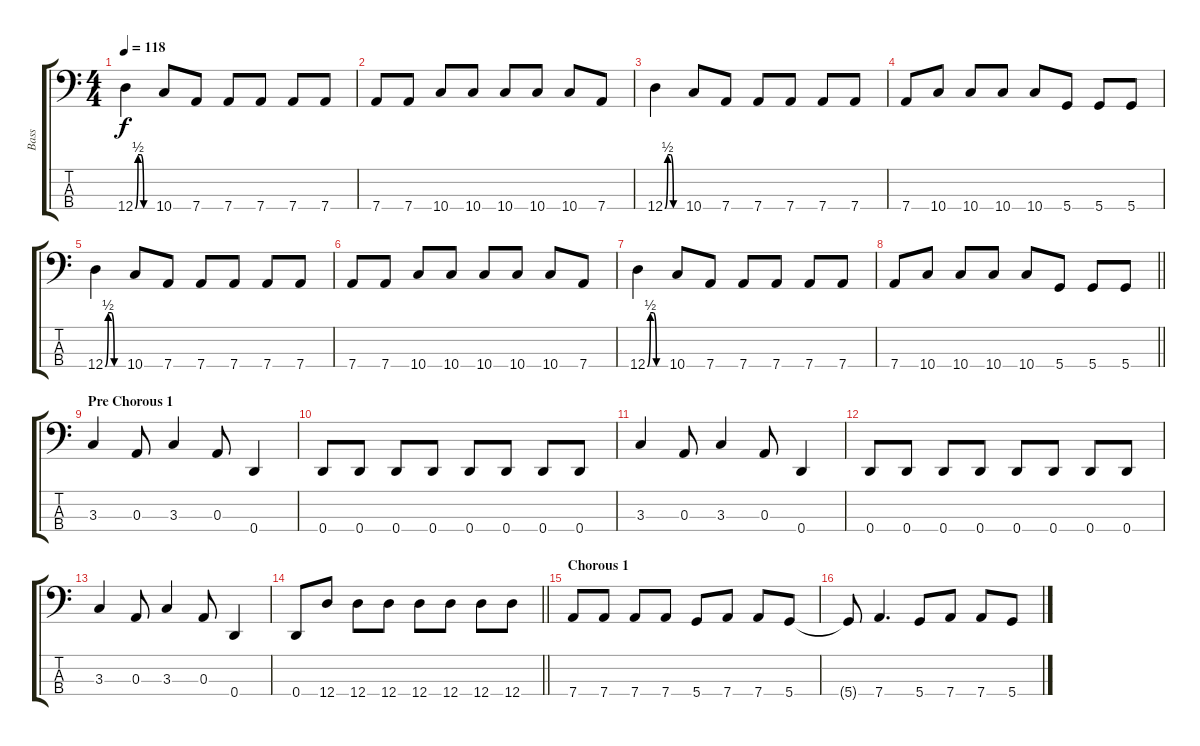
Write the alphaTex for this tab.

\track ("Bass" "Bass") {instrument electricbassfinger}
\staff {score tabs}
\tuning (G2 D2 A1 D1) {hide}
\ts (4 4)
\tempo 118
\clef f4
\ks c
12.4{be (custom 0 0 10 2 20 2 30 0 60 0)}.4{dy f} 10.4.8 7.4.8 7.4.8 7.4.8 7.4.8 7.4.8 |
7.4.8 7.4.8 10.4.8 10.4.8 10.4.8 10.4.8 10.4.8 7.4.8 |
12.4{be (custom 0 0 10 2 20 2 30 0 60 0)}.4 10.4.8 7.4.8 7.4.8 7.4.8 7.4.8 7.4.8 |
7.4.8 10.4.8 10.4.8 10.4.8 10.4.8 5.4.8 5.4.8 5.4.8 |
12.4{be (custom 0 0 10 2 20 2 30 0 60 0)}.4 10.4.8 7.4.8 7.4.8 7.4.8 7.4.8 7.4.8 |
7.4.8 7.4.8 10.4.8 10.4.8 10.4.8 10.4.8 10.4.8 7.4.8 |
12.4{be (custom 0 0 10 2 20 2 30 0 60 0)}.4 10.4.8 7.4.8 7.4.8 7.4.8 7.4.8 7.4.8 |
\barLineRight lightlight
7.4.8 10.4.8 10.4.8 10.4.8 10.4.8 5.4.8 5.4.8 5.4.8 |
\section ("" "Pre Chorous 1")
3.3.4 0.3.8 3.3.4 0.3.8 0.4.4 |
0.4.8 0.4.8 0.4.8 0.4.8 0.4.8 0.4.8 0.4.8 0.4.8 |
3.3.4 0.3.8 3.3.4 0.3.8 0.4.4 |
0.4.8 0.4.8 0.4.8 0.4.8 0.4.8 0.4.8 0.4.8 0.4.8 |
3.3.4 0.3.8 3.3.4 0.3.8 0.4.4 |
\barLineRight lightlight
0.4.8 12.4.8 12.4.8 12.4.8 12.4.8 12.4.8 12.4.8 12.4.8 |
\section ("" "Chorous 1")
7.4.8 7.4.8 7.4.8 7.4.8 5.4.8 7.4.8 7.4.8 5.4.8 |
5.4{t}.8 7.4.4{d} 5.4.8 7.4.8 7.4.8 5.4.8
